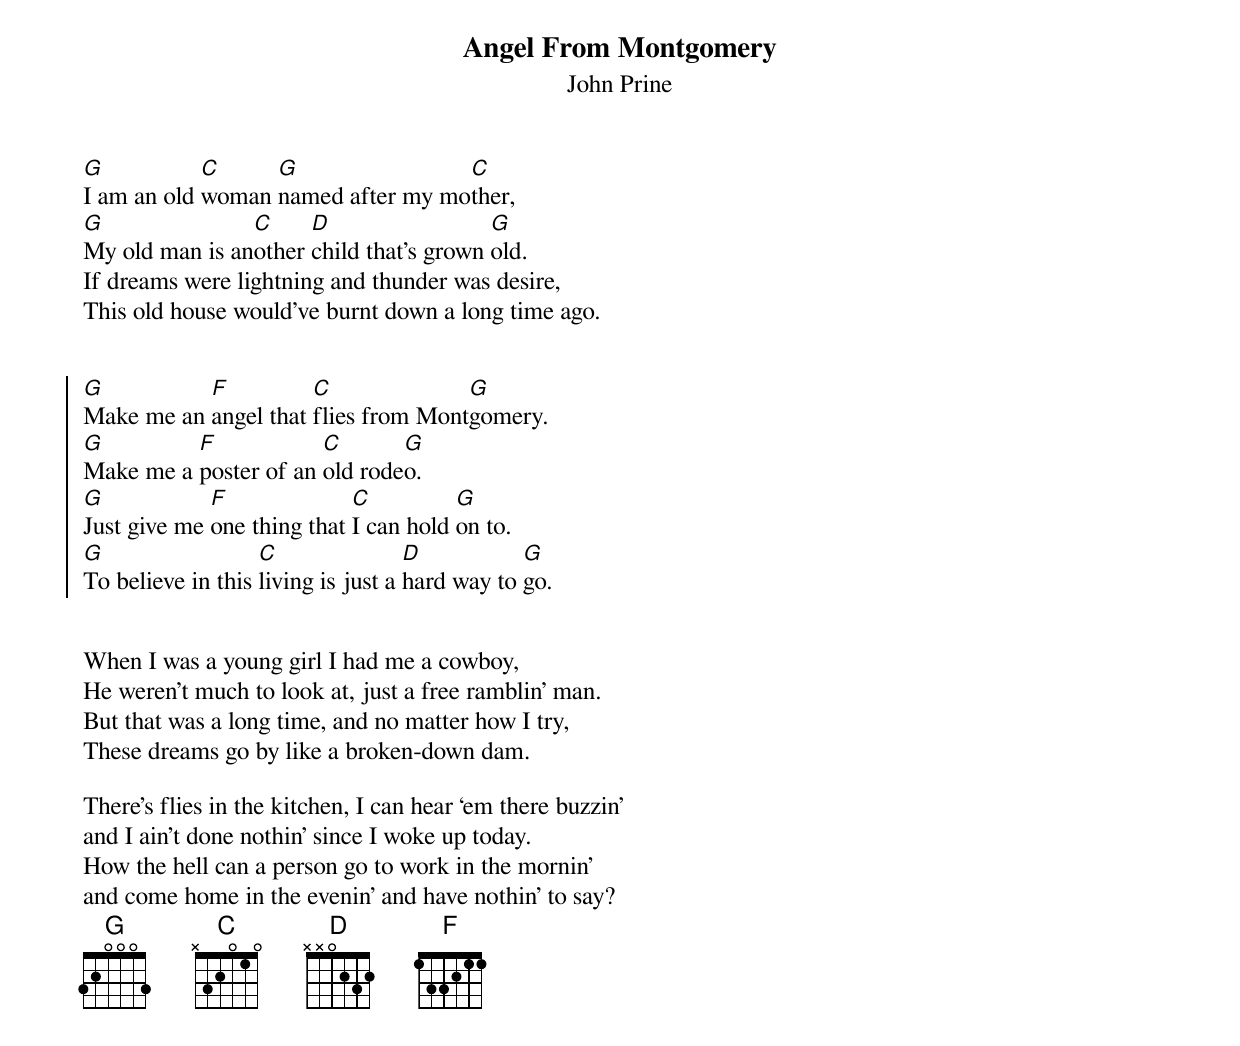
{title:Angel From Montgomery}
{st:John Prine}

[G]I am an old [C]woman [G]named after my mo[C]ther,
[G]My old man is an[C]other [D]child that's grown [G]old.
If dreams were lightning and thunder was desire,
This old house would've burnt down a long time ago.


{soc}
[G]Make me an [F]angel that [C]flies from Mont[G]gomery.
[G]Make me a [F]poster of an [C]old rode[G]o.
[G]Just give me [F]one thing that [C]I can hold [G]on to.
[G]To believe in this [C]living is just a [D]hard way to [G]go.
{eoc}


When I was a young girl I had me a cowboy,
He weren’t much to look at, just a free ramblin' man.
But that was a long time, and no matter how I try,
These dreams go by like a broken-down dam.

There's flies in the kitchen, I can hear ‘em there buzzin'
and I ain't done nothin' since I woke up today.
How the hell can a person go to work in the mornin’
and come home in the evenin' and have nothin' to say?
